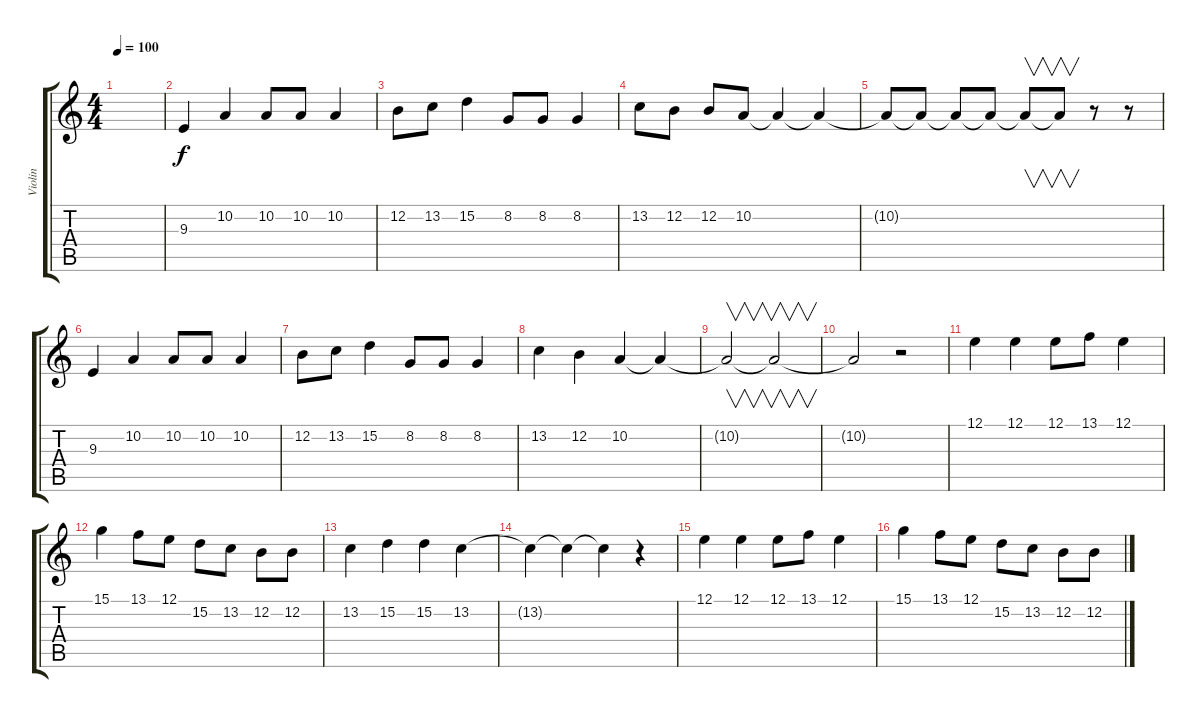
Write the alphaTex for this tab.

\track ("Violin" "Violin") {instrument violin}
\staff {score tabs}
\tuning (E4 B3 G3 D3 A2 E2) {hide}
\ts (4 4)
\tempo 100
\clef g2
\ks c
|
9.3.4 10.2.4 10.2.8 10.2.8 10.2.4 |
12.2.8 13.2.8 15.2.4 8.2.8 8.2.8 8.2.4 |
13.2.8 12.2.8 12.2.8 10.2.8 10.2{t}.4 10.2{t}.4 |
10.2{t}.8 10.2{t}.8 10.2{t}.8 10.2{t}.8 10.2{t}.8{v} 10.2{t}.8{v} r.8 r.8 |
9.3.4 10.2.4 10.2.8 10.2.8 10.2.4 |
12.2.8 13.2.8 15.2.4 8.2.8 8.2.8 8.2.4 |
13.2.4 12.2.4 10.2.4 10.2{t}.4 |
10.2{t}.2{v} 10.2{t}.2{v} |
10.2{t}.2 r.2 |
12.1.4 12.1.4 12.1.8 13.1.8 12.1.4 |
15.1.4 13.1.8 12.1.8 15.2.8 13.2.8 12.2.8 12.2.8 |
13.2.4 15.2.4 15.2.4 13.2.4 |
13.2{t}.4 13.2{t}.4 13.2{t}.4 r.4 |
12.1.4 12.1.4 12.1.8 13.1.8 12.1.4 |
15.1.4 13.1.8 12.1.8 15.2.8 13.2.8 12.2.8 12.2.8
